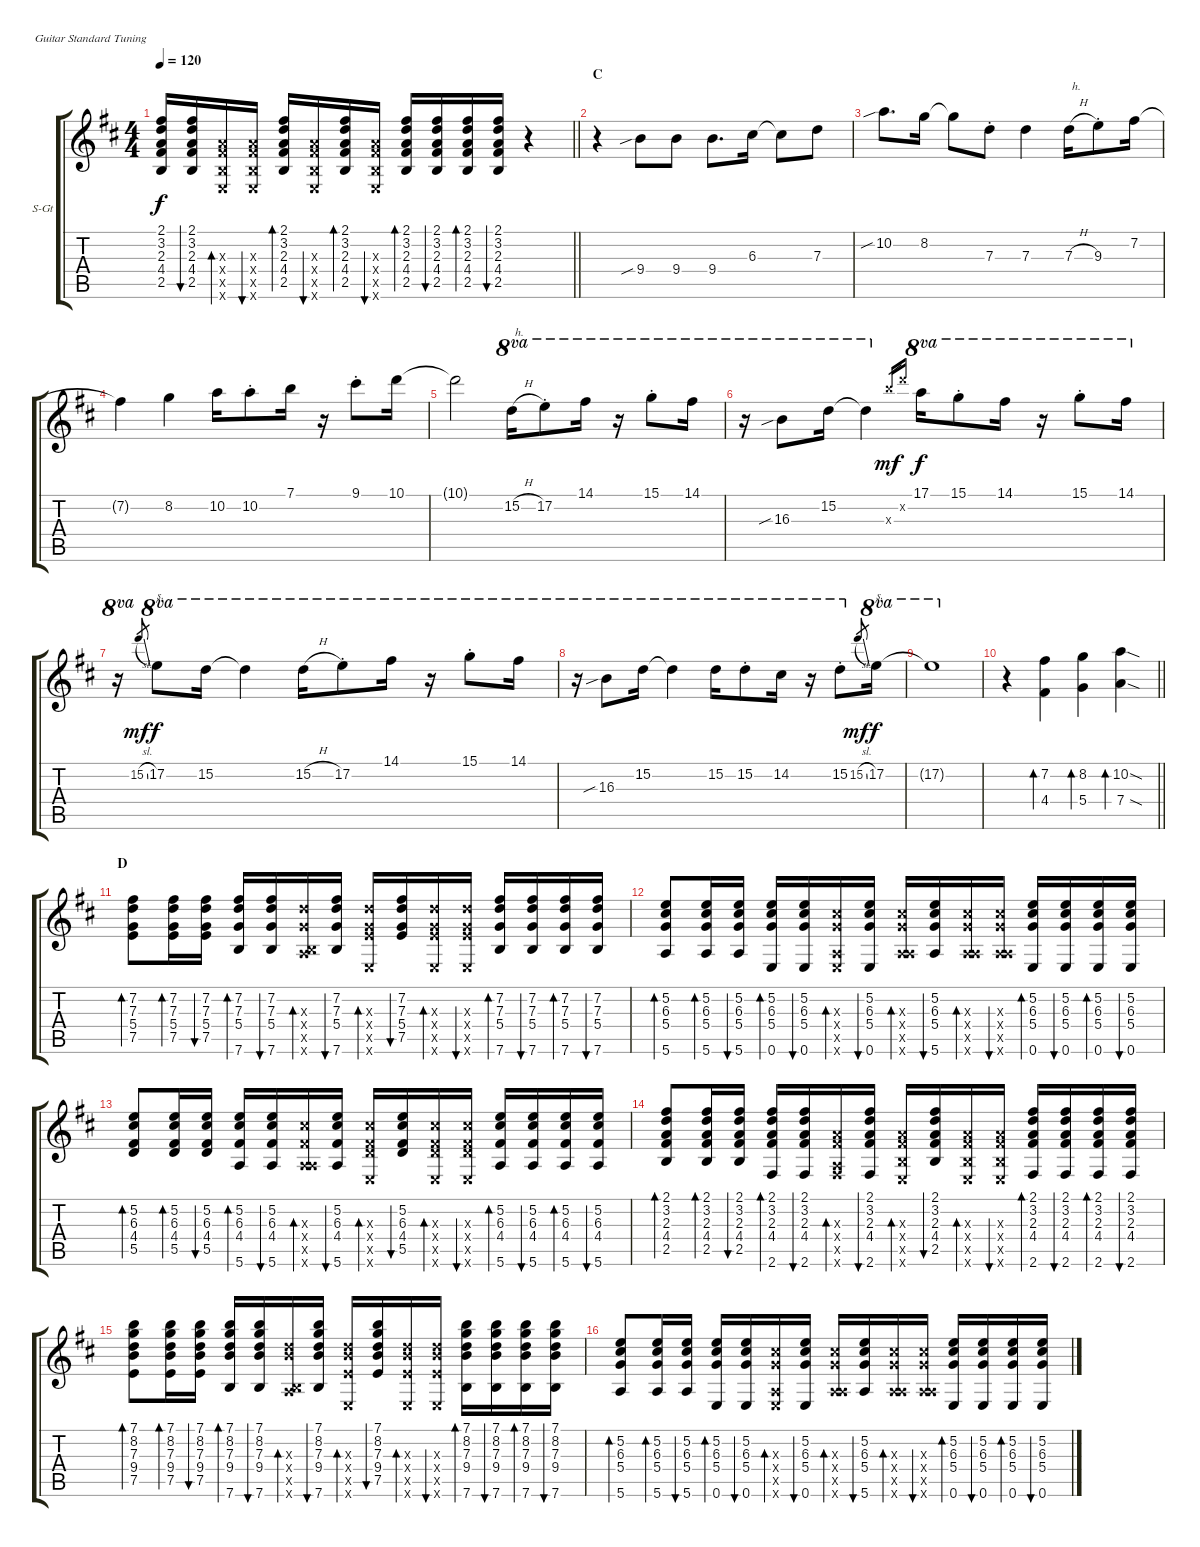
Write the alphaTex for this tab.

\bracketExtendMode groupsimilarinstruments
\firstSystemTrackNameOrientation horizontal
\otherSystemsTrackNameOrientation horizontal
\track ("A.Guitar 2" "S-Gt") {instrument acousticguitarsteel}
\staff {score tabs}
\tuning (E4 B3 G3 D3 A2 E2)
\ts (4 4)
\tempo 120
\clef g2
\barLineRight lightlight
\ks d
(2.1{t} 3.2{t} 2.3{t} 4.4{t} 2.5{t}).16{dy f} (2.1 3.2 2.3 4.4 2.5).16{bu 30} (2.3{x} 4.4{x} 2.5{x} 0.6{x}).16{bd 30} (2.3{x} 4.4{x} 2.5{x} 0.6{x}).16{bu 30} (2.1 3.2 2.3 4.4 2.5).16{bd 30} (2.3{x} 4.4{x} 2.5{x} 0.6{x}).16{bu 30} (2.1 3.2 2.3 4.4 2.5).16{bd 30} (2.3{x} 4.4{x} 2.5{x} 0.6{x}).16{bu 30} (2.1 3.2 2.3 4.4 2.5).16{bd 30} (2.1 3.2 2.3 4.4 2.5).16{bu 30} (2.1 3.2 2.3 4.4 2.5).16{bd 30} (2.1 3.2 2.3 4.4 2.5).16{bu 30} r.4 |
\section ("" "C")
r.4 9.4{sib}.8 9.4.8 9.4.8{d} 6.3.16 6.3{t}.8 7.3.8 |
10.2{sib}.8{d} 8.2.16 8.2{t}.8 7.3{st}.8 7.3.4 7.3{h}.16{txt " h."} 9.3{st}.8 7.2.16 |
7.2{t}.4 8.2.4 10.2.16 10.2{st}.8 7.1.16 r.16 9.1{st}.8 10.1.16 |
10.1{t}.2 15.2{h}.16{ot 8va txt " h."} 17.2{st}.8{ot 8va} 14.1.16{ot 8va} r.16{ot 8va} 15.1{st}.8{ot 8va} 14.1.16{ot 8va} |
r.16{ot 8va} 16.3{sib}.8{ot 8va} 15.2.16{ot 8va} 15.2{t}.4{ot 8va} 16.3{x}.16{gr dy mf} 15.2{x}.16{gr} 17.1.16{ot 8va dy f} 15.1{st}.8{ot 8va} 14.1.16{ot 8va} r.16{ot 8va} 15.1{st}.8{ot 8va} 14.1.16{ot 8va} |
r.16{ot 8va} 15.2{sl}.8{gr dy mf} 17.2.8{ot 8va txt "s." dy f} 15.2.16{ot 8va} 15.2{t}.4{ot 8va} 15.2{h}.16{ot 8va} 17.2{st}.8{ot 8va} 14.1.16{ot 8va} r.16{ot 8va} 15.1{st}.8{ot 8va} 14.1.16{ot 8va} |
r.16{ot 8va} 16.3{sib}.8{ot 8va} 15.2.16{ot 8va} 15.2{t}.4{ot 8va} 15.2.16{ot 8va} 15.2{st}.8{ot 8va} 14.2.16{ot 8va} r.16{ot 8va} 15.2{st}.8{ot 8va} 15.2{sl}.8{gr dy mf} 17.2.16{ot 8va txt "s." dy f} |
17.2{t}.1{ot 8va} |
\barLineRight lightlight
r.4 (7.2 4.4).4{bd 30} (8.2 5.4).4{bd 30} (10.2{sod} 7.4{sod}).4{bd 30} |
\section ("" "D")
(7.2 7.3 5.4 7.5).8{bd 30} (7.2 7.3 5.4 7.5).16{bd 30} (7.2 7.3 5.4 7.5).16{bu 30} (7.2 7.3 5.4 7.6).16{bd 30} (7.2 7.3 5.4 7.6).16{bu 30} (7.3{x} 5.4{x} 0.5{x} 7.6{x}).16{bd 30} (7.2 7.3 5.4 7.6).16{bu 30} (7.3{x} 5.4{x} 7.5{x} 0.6{x}).16{bd 30} (7.2 7.3 5.4 7.5).16{bu 30} (7.3{x} 5.4{x} 7.5{x} 0.6{x}).16{bd 30} (7.3{x} 5.4{x} 7.5{x} 0.6{x}).16{bu 30} (7.2 7.3 5.4 7.6).16{bd 30} (7.2 7.3 5.4 7.6).16{bu 30} (7.2 7.3 5.4 7.6).16{bd 30} (7.2 7.3 5.4 7.6).16{bu 30} |
(5.2 6.3 5.4 5.6).8{bd 30} (5.2 6.3 5.4 5.6).16{bd 30} (5.2 6.3 5.4 5.6).16{bu 30} (5.2 6.3 5.4 0.6).16{bd 30} (5.2 6.3 5.4 0.6).16{bu 30} (6.3{x} 5.4{x} 0.5{x} 0.6{x}).16{bd 30} (5.2 6.3 5.4 0.6).16{bu 30} (6.3{x} 5.4{x} 0.5{x} 5.6{x}).16{bd 30} (5.2 6.3 5.4 5.6).16{bu 30} (6.3{x} 5.4{x} 0.5{x} 5.6{x}).16{bd 30} (6.3{x} 5.4{x} 0.5{x} 5.6{x}).16{bu 30} (5.2 6.3 5.4 0.6).16{bd 30} (5.2 6.3 5.4 0.6).16{bu 30} (5.2 6.3 5.4 0.6).16{bd 30} (5.2 6.3 5.4 0.6).16{bu 30} |
(5.2 6.3 4.4 5.5).8{bd 30} (5.2 6.3 4.4 5.5).16{bd 30} (5.2 6.3 4.4 5.5).16{bu 30} (5.2 6.3 4.4 5.6).16{bd 30} (5.2 6.3 4.4 5.6).16{bu 30} (6.3{x} 4.4{x} 0.5{x} 5.6{x}).16{bd 30} (5.2 6.3 4.4 5.6).16{bu 30} (6.3{x} 4.4{x} 5.5{x} 0.6{x}).16{bd 30} (5.2 6.3 4.4 5.5).16{bu 30} (6.3{x} 4.4{x} 5.5{x} 0.6{x}).16{bd 30} (6.3{x} 4.4{x} 5.5{x} 0.6{x}).16{bu 30} (5.2 6.3 4.4 5.6).16{bd 30} (5.2 6.3 4.4 5.6).16{bu 30} (5.2 6.3 4.4 5.6).16{bd 30} (5.2 6.3 4.4 5.6).16{bu 30} |
(2.1 3.2 2.3 4.4 2.5).8{bd 30} (2.1 3.2 2.3 4.4 2.5).16{bd 30} (2.1 3.2 2.3 4.4 2.5).16{bu 30} (2.1 3.2 2.3 4.4 2.6).16{bd 30} (2.1 3.2 2.3 4.4 2.6).16{bu 30} (2.3{x} 4.4{x} 0.5{x} 2.6{x}).16{bd 30} (2.1 3.2 2.3 4.4 2.6).16{bu 30} (2.3{x} 4.4{x} 2.5{x} 0.6{x}).16{bd 30} (2.1 3.2 2.3 4.4 2.5).16{bu 30} (2.3{x} 4.4{x} 2.5{x} 0.6{x}).16{bd 30} (2.3{x} 4.4{x} 2.5{x} 0.6{x}).16{bu 30} (2.1 3.2 2.3 4.4 2.6).16{bd 30} (2.1 3.2 2.3 4.4 2.6).16{bu 30} (2.1 3.2 2.3 4.4 2.6).16{bd 30} (2.1 3.2 2.3 4.4 2.6).16{bu 30} |
(7.1 8.2 7.3 9.4 7.5).8{bd 30} (7.1 8.2 7.3 9.4 7.5).16{bd 30} (7.1 8.2 7.3 9.4 7.5).16{bu 30} (7.1 8.2 7.3 9.4 7.6).16{bd 30} (7.1 8.2 7.3 9.4 7.6).16{bu 30} (7.3{x} 9.4{x} 0.5{x} 7.6{x}).16{bd 30} (7.1 8.2 7.3 9.4 7.6).16{bu 30} (7.3{x} 9.4{x} 7.5{x} 0.6{x}).16{bd 30} (7.1 8.2 7.3 9.4 7.5).16{bu 30} (7.3{x} 9.4{x} 7.5{x} 0.6{x}).16{bd 30} (7.3{x} 9.4{x} 7.5{x} 0.6{x}).16{bu 30} (7.1 8.2 7.3 9.4 7.6).16{bd 30} (7.1 8.2 7.3 9.4 7.6).16{bu 30} (7.1 8.2 7.3 9.4 7.6).16{bd 30} (7.1 8.2 7.3 9.4 7.6).16{bu 30} |
(5.2 6.3 5.4 5.6).8{bd 30} (5.2 6.3 5.4 5.6).16{bd 30} (5.2 6.3 5.4 5.6).16{bu 30} (5.2 6.3 5.4 0.6).16{bd 30} (5.2 6.3 5.4 0.6).16{bu 30} (6.3{x} 5.4{x} 0.5{x} 0.6{x}).16{bd 30} (5.2 6.3 5.4 0.6).16{bu 30} (6.3{x} 5.4{x} 0.5{x} 5.6{x}).16{bd 30} (5.2 6.3 5.4 5.6).16{bu 30} (6.3{x} 5.4{x} 0.5{x} 5.6{x}).16{bd 30} (6.3{x} 5.4{x} 0.5{x} 5.6{x}).16{bu 30} (5.2 6.3 5.4 0.6).16{bd 30} (5.2 6.3 5.4 0.6).16{bu 30} (5.2 6.3 5.4 0.6).16{bd 30} (5.2 6.3 5.4 0.6).16{bu 30}
